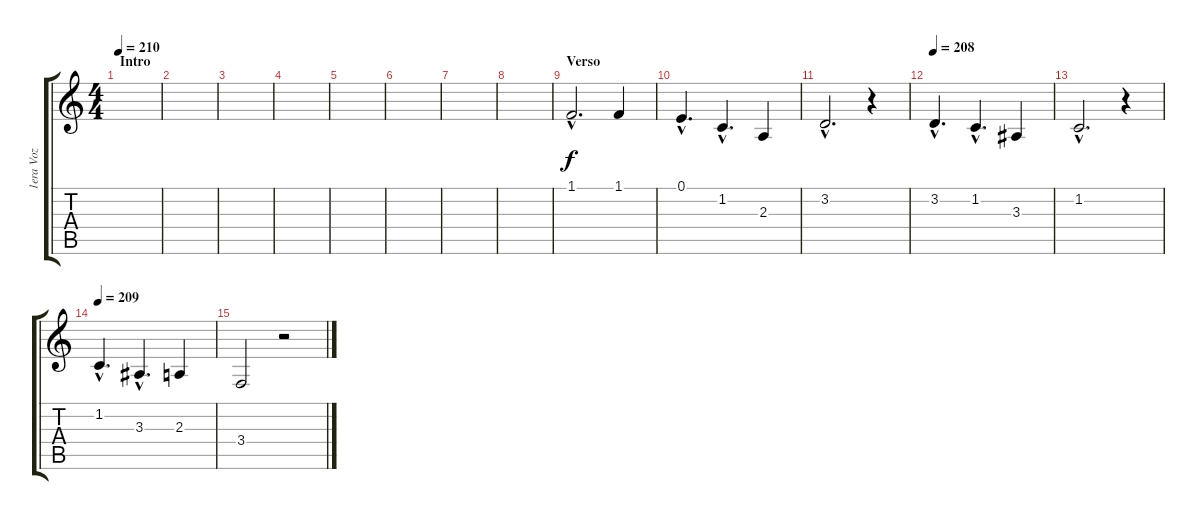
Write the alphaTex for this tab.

\track ("1era Voz" "1era Voz") {instrument tenorsax}
\staff {score tabs}
\tuning (E4 B3 G3 D3 A2 E2) {hide}
\ts (4 4)
\section ("" "Intro")
\tempo 210
\tempo 207
\tempo 210
\clef g2
\ks c
|
|
|
|
|
|
|
|
\section ("" "Verso")
1.1{hac}.2{d} 1.1.4 |
0.1{hac}.4{d} 1.2{hac}.4{d} 2.3.4 |
3.2{hac}.2{d} r.4 |
\tempo 208
3.2{hac}.4{d} 1.2{hac}.4{d} 3.3.4 |
1.2{hac}.2{d} r.4 |
\tempo 209
1.2{hac}.4{d} 3.3{hac}.4{d} 2.3.4 |
3.4.2 r.2
